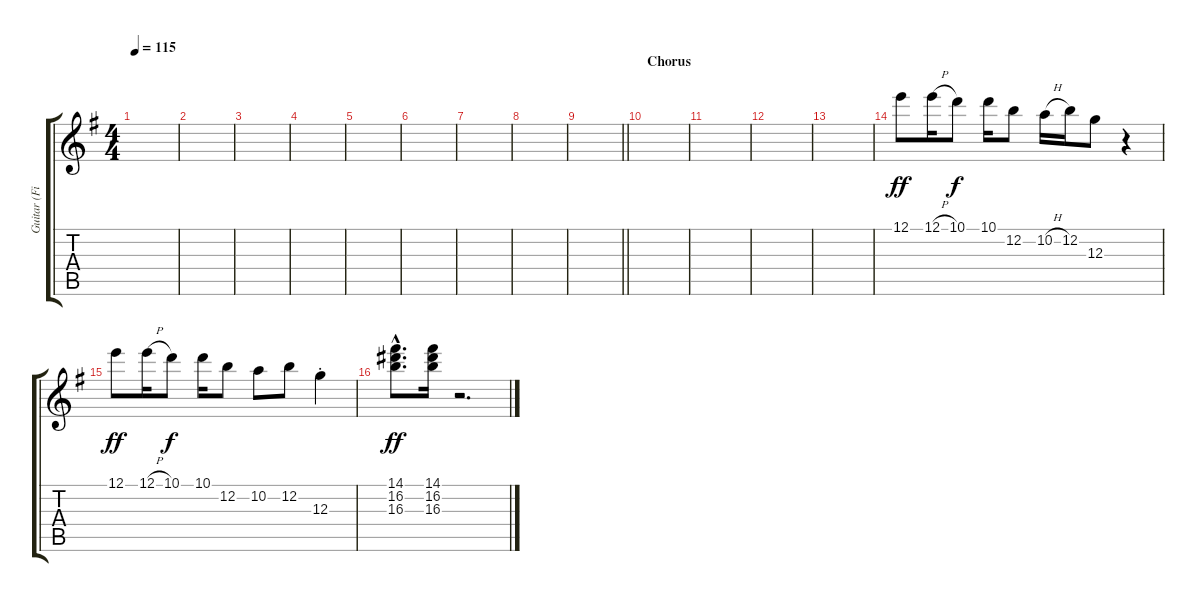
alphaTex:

\track ("Guitar (Fills)" "Guitar (Fi") {instrument electricguitarjazz}
\staff {score tabs}
\tuning (E4 B3 G3 D3 A2 E2) {hide}
\ts (4 4)
\tempo 115
\clef g2
\ks g
|
|
|
|
|
|
|
|
\barLineRight lightlight
|
\section ("" "Chorus")
|
|
|
|
12.1.8{dy ff} 12.1{h}.16 10.1.8{dy f} 10.1.16 12.2.8 10.2{h}.16 12.2.16 12.3.8 r.4 |
12.1.8{dy ff} 12.1{h}.16 10.1.8{dy f} 10.1.16 12.2.8 10.2.8 12.2.8 12.3{st}.4 |
(14.1{hac} 16.2{hac} 16.3{hac}).8{d dy ff} (14.1 16.2 16.3).16 r.2{d}
